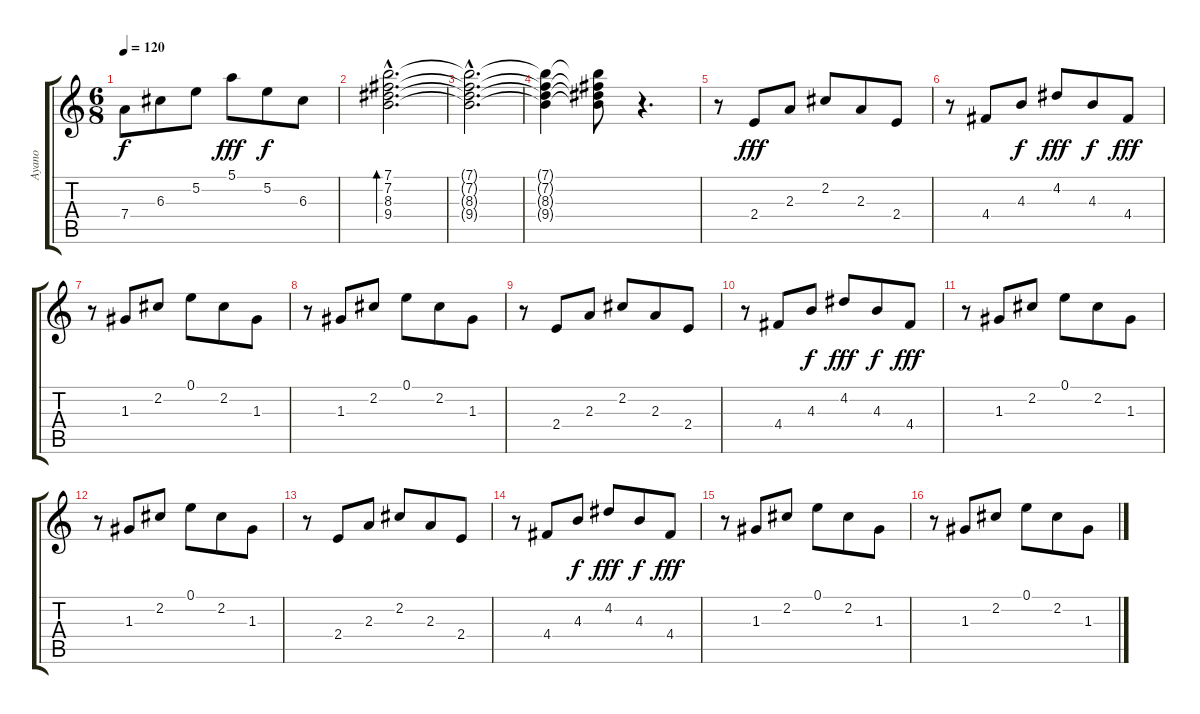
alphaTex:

\track ("Ayano" "Ayano") {instrument electricguitarclean}
\staff {score tabs}
\tuning (E4 B3 G3 D3 A2 E2) {hide}
\ts (6 8)
\tempo 120
\clef g2
\ks c
7.4.8{dy f} 6.3.8 5.2.8 5.1.8{dy fff} 5.2.8{dy f} 6.3.8 |
(7.1{hac} 7.2{hac} 8.3{hac} 9.4{hac}).2{d bd 480} |
(7.1{hac t} 7.2{hac t} 8.3{hac t} 9.4{hac t}).2{d} |
(7.1{t} 7.2{t} 8.3{t} 9.4{t}).4 (7.1{t} 7.2{t} 8.3{t} 9.4{t}).8 r.4{d} |
r.8 2.4.8{dy fff} 2.3.8 2.2.8 2.3.8 2.4.8 |
r.8 4.4.8 4.3.8{dy f} 4.2.8{dy fff} 4.3.8{dy f} 4.4.8{dy fff} |
r.8 1.3.8 2.2.8 0.1.8 2.2.8 1.3.8 |
r.8 1.3.8 2.2.8 0.1.8 2.2.8 1.3.8 |
r.8 2.4.8 2.3.8 2.2.8 2.3.8 2.4.8 |
r.8 4.4.8 4.3.8{dy f} 4.2.8{dy fff} 4.3.8{dy f} 4.4.8{dy fff} |
r.8 1.3.8 2.2.8 0.1.8 2.2.8 1.3.8 |
r.8 1.3.8 2.2.8 0.1.8 2.2.8 1.3.8 |
r.8 2.4.8 2.3.8 2.2.8 2.3.8 2.4.8 |
r.8 4.4.8 4.3.8{dy f} 4.2.8{dy fff} 4.3.8{dy f} 4.4.8{dy fff} |
r.8 1.3.8 2.2.8 0.1.8 2.2.8 1.3.8 |
r.8 1.3.8 2.2.8 0.1.8 2.2.8 1.3.8
